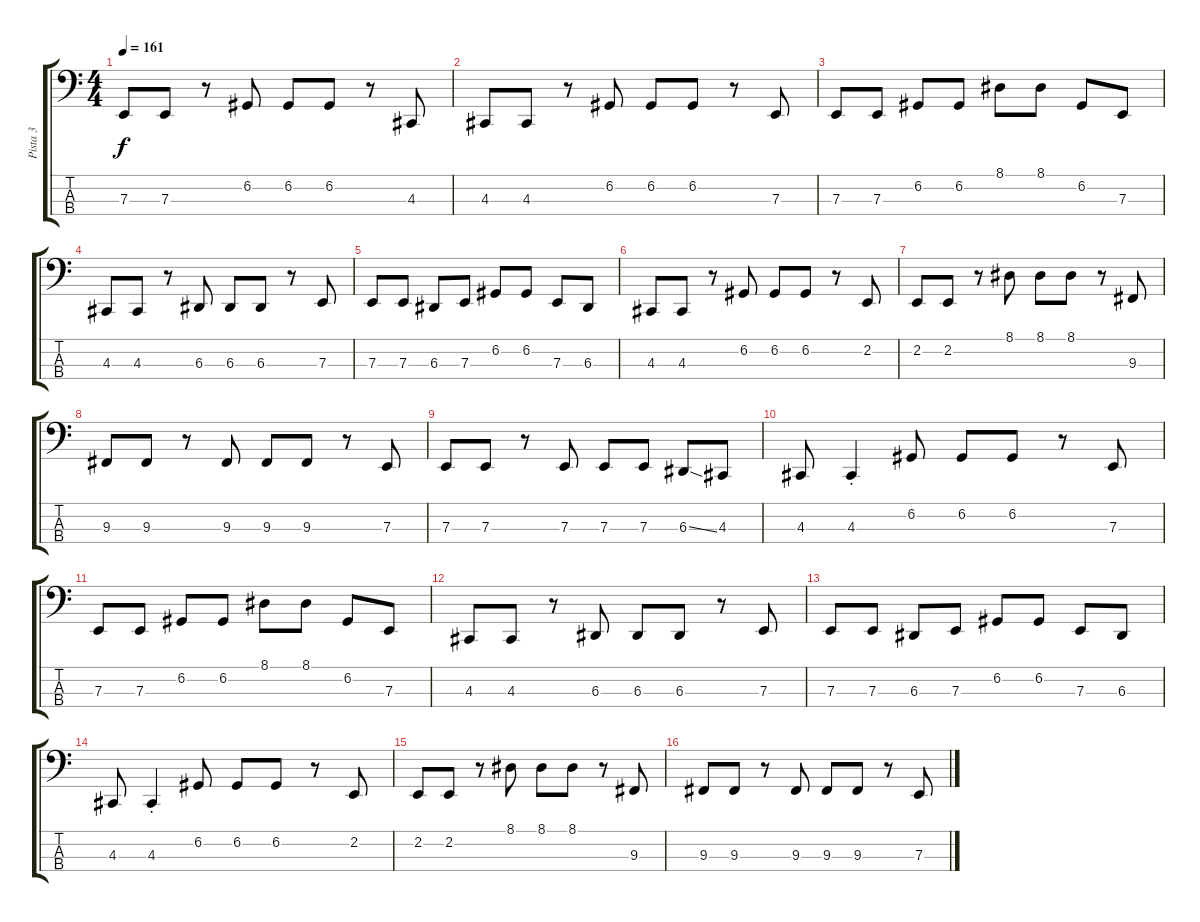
\track ("Pista 3" "Pista 3") {instrument lead8bassandlead}
\staff {score tabs}
\tuning (G2 D2 A1 E1) {hide}
\ts (4 4)
\tempo 161
\clef f4
\ks c
7.3.8{dy f} 7.3.8 r.8 6.2.8 6.2.8 6.2.8 r.8 4.3.8 |
4.3.8 4.3.8 r.8 6.2.8 6.2.8 6.2.8 r.8 7.3.8 |
7.3.8 7.3.8 6.2.8 6.2.8 8.1.8 8.1.8 6.2.8 7.3.8 |
4.3.8 4.3.8 r.8 6.3.8 6.3.8 6.3.8 r.8 7.3.8 |
7.3.8 7.3.8 6.3.8 7.3.8 6.2.8 6.2.8 7.3.8 6.3.8 |
4.3.8 4.3.8 r.8 6.2.8 6.2.8 6.2.8 r.8 2.2.8 |
2.2.8 2.2.8 r.8 8.1.8 8.1.8 8.1.8 r.8 9.3.8 |
9.3.8 9.3.8 r.8 9.3.8 9.3.8 9.3.8 r.8 7.3.8 |
7.3.8 7.3.8 r.8 7.3.8 7.3.8 7.3.8 6.3{ss}.8 4.3.8 |
4.3.8 4.3{st}.4 6.2.8 6.2.8 6.2.8 r.8 7.3.8 |
7.3.8 7.3.8 6.2.8 6.2.8 8.1.8 8.1.8 6.2.8 7.3.8 |
4.3.8 4.3.8 r.8 6.3.8 6.3.8 6.3.8 r.8 7.3.8 |
7.3.8 7.3.8 6.3.8 7.3.8 6.2.8 6.2.8 7.3.8 6.3.8 |
4.3.8 4.3{st}.4 6.2.8 6.2.8 6.2.8 r.8 2.2.8 |
2.2.8 2.2.8 r.8 8.1.8 8.1.8 8.1.8 r.8 9.3.8 |
9.3.8 9.3.8 r.8 9.3.8 9.3.8 9.3.8 r.8 7.3.8
